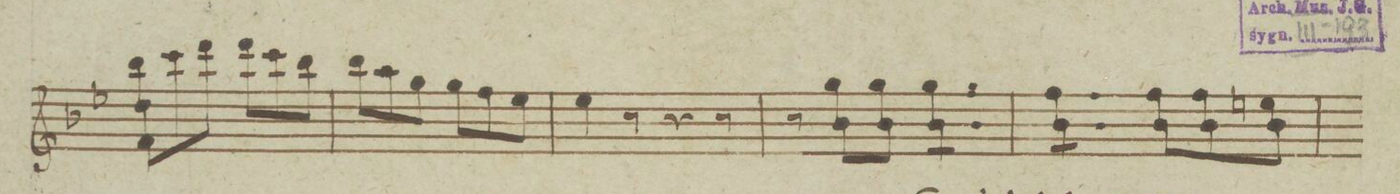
**kern	**dynam
*I"Violino Primo	*
*clefG2	*
*k[b-e-]	*
*met(c)	*
*M6/8	*
8bb-L 8dd 8f\	.
8ccc\	.
8ddd\J	.
8ddd\L	.
8ccc\	.
8bb-\J	.
=68	=68
8bb-\L	.
8aa\	.
8gg\J	.
8gg\L	.
8ff\	.
8ee-\J	.
=69	=69
4ee-\	.
8r	.
4r	.
8r	.
=70	=70
8r	.
8ggL 8b-\	.
8ggJ 8b-\	.
*tremolo	*
8ggL 8b-\	.
8gg 8b-\	.
8ggJ 8b-\	.
=71	=71
8ffL 8b-\	.
8ff 8b-\	.
8ffJ 8b-\	.
*Xtremolo	*
8ffL 8b-\	.
8ff 8b-\	.
8eenJ 8b-\	.
=72	=72
*-	*-
